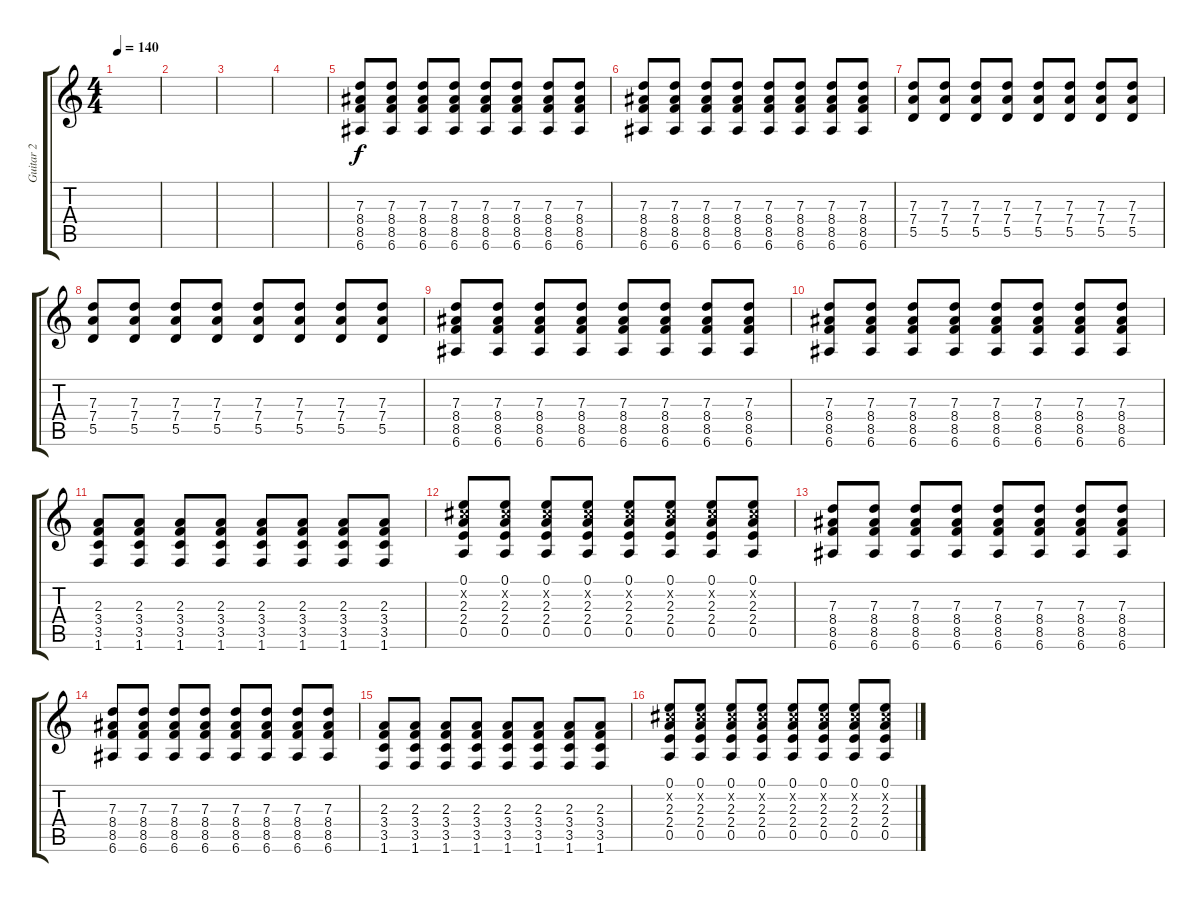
\track ("Guitar 2" "Guitar 2") {instrument acousticguitarnylon}
\staff {score tabs}
\tuning (E4 B3 G3 D3 A2 E2) {hide}
\ts (4 4)
\tempo 140
\clef g2
\ks c
|
|
|
|
(7.3 8.4 8.5 6.6).8 (7.3 8.4 8.5 6.6).8 (7.3 8.4 8.5 6.6).8 (7.3 8.4 8.5 6.6).8 (7.3 8.4 8.5 6.6).8 (7.3 8.4 8.5 6.6).8 (7.3 8.4 8.5 6.6).8 (7.3 8.4 8.5 6.6).8 |
(7.3 8.4 8.5 6.6).8 (7.3 8.4 8.5 6.6).8 (7.3 8.4 8.5 6.6).8 (7.3 8.4 8.5 6.6).8 (7.3 8.4 8.5 6.6).8 (7.3 8.4 8.5 6.6).8 (7.3 8.4 8.5 6.6).8 (7.3 8.4 8.5 6.6).8 |
(7.3 7.4 5.5).8 (7.3 7.4 5.5).8 (7.3 7.4 5.5).8 (7.3 7.4 5.5).8 (7.3 7.4 5.5).8 (7.3 7.4 5.5).8 (7.3 7.4 5.5).8 (7.3 7.4 5.5).8 |
(7.3 7.4 5.5).8 (7.3 7.4 5.5).8 (7.3 7.4 5.5).8 (7.3 7.4 5.5).8 (7.3 7.4 5.5).8 (7.3 7.4 5.5).8 (7.3 7.4 5.5).8 (7.3 7.4 5.5).8 |
(7.3 8.4 8.5 6.6).8 (7.3 8.4 8.5 6.6).8 (7.3 8.4 8.5 6.6).8 (7.3 8.4 8.5 6.6).8 (7.3 8.4 8.5 6.6).8 (7.3 8.4 8.5 6.6).8 (7.3 8.4 8.5 6.6).8 (7.3 8.4 8.5 6.6).8 |
(7.3 8.4 8.5 6.6).8 (7.3 8.4 8.5 6.6).8 (7.3 8.4 8.5 6.6).8 (7.3 8.4 8.5 6.6).8 (7.3 8.4 8.5 6.6).8 (7.3 8.4 8.5 6.6).8 (7.3 8.4 8.5 6.6).8 (7.3 8.4 8.5 6.6).8 |
(2.3 3.4 3.5 1.6).8 (2.3 3.4 3.5 1.6).8 (2.3 3.4 3.5 1.6).8 (2.3 3.4 3.5 1.6).8 (2.3 3.4 3.5 1.6).8 (2.3 3.4 3.5 1.6).8 (2.3 3.4 3.5 1.6).8 (2.3 3.4 3.5 1.6).8 |
(0.1 2.2{x} 2.3 2.4 0.5).8 (0.1 2.2{x} 2.3 2.4 0.5).8 (0.1 2.2{x} 2.3 2.4 0.5).8 (0.1 2.2{x} 2.3 2.4 0.5).8 (0.1 2.2{x} 2.3 2.4 0.5).8 (0.1 2.2{x} 2.3 2.4 0.5).8 (0.1 2.2{x} 2.3 2.4 0.5).8 (0.1 2.2{x} 2.3 2.4 0.5).8 |
(7.3 8.4 8.5 6.6).8 (7.3 8.4 8.5 6.6).8 (7.3 8.4 8.5 6.6).8 (7.3 8.4 8.5 6.6).8 (7.3 8.4 8.5 6.6).8 (7.3 8.4 8.5 6.6).8 (7.3 8.4 8.5 6.6).8 (7.3 8.4 8.5 6.6).8 |
(7.3 8.4 8.5 6.6).8 (7.3 8.4 8.5 6.6).8 (7.3 8.4 8.5 6.6).8 (7.3 8.4 8.5 6.6).8 (7.3 8.4 8.5 6.6).8 (7.3 8.4 8.5 6.6).8 (7.3 8.4 8.5 6.6).8 (7.3 8.4 8.5 6.6).8 |
(2.3 3.4 3.5 1.6).8 (2.3 3.4 3.5 1.6).8 (2.3 3.4 3.5 1.6).8 (2.3 3.4 3.5 1.6).8 (2.3 3.4 3.5 1.6).8 (2.3 3.4 3.5 1.6).8 (2.3 3.4 3.5 1.6).8 (2.3 3.4 3.5 1.6).8 |
(0.1 2.2{x} 2.3 2.4 0.5).8 (0.1 2.2{x} 2.3 2.4 0.5).8 (0.1 2.2{x} 2.3 2.4 0.5).8 (0.1 2.2{x} 2.3 2.4 0.5).8 (0.1 2.2{x} 2.3 2.4 0.5).8 (0.1 2.2{x} 2.3 2.4 0.5).8 (0.1 2.2{x} 2.3 2.4 0.5).8 (0.1 2.2{x} 2.3 2.4 0.5).8
